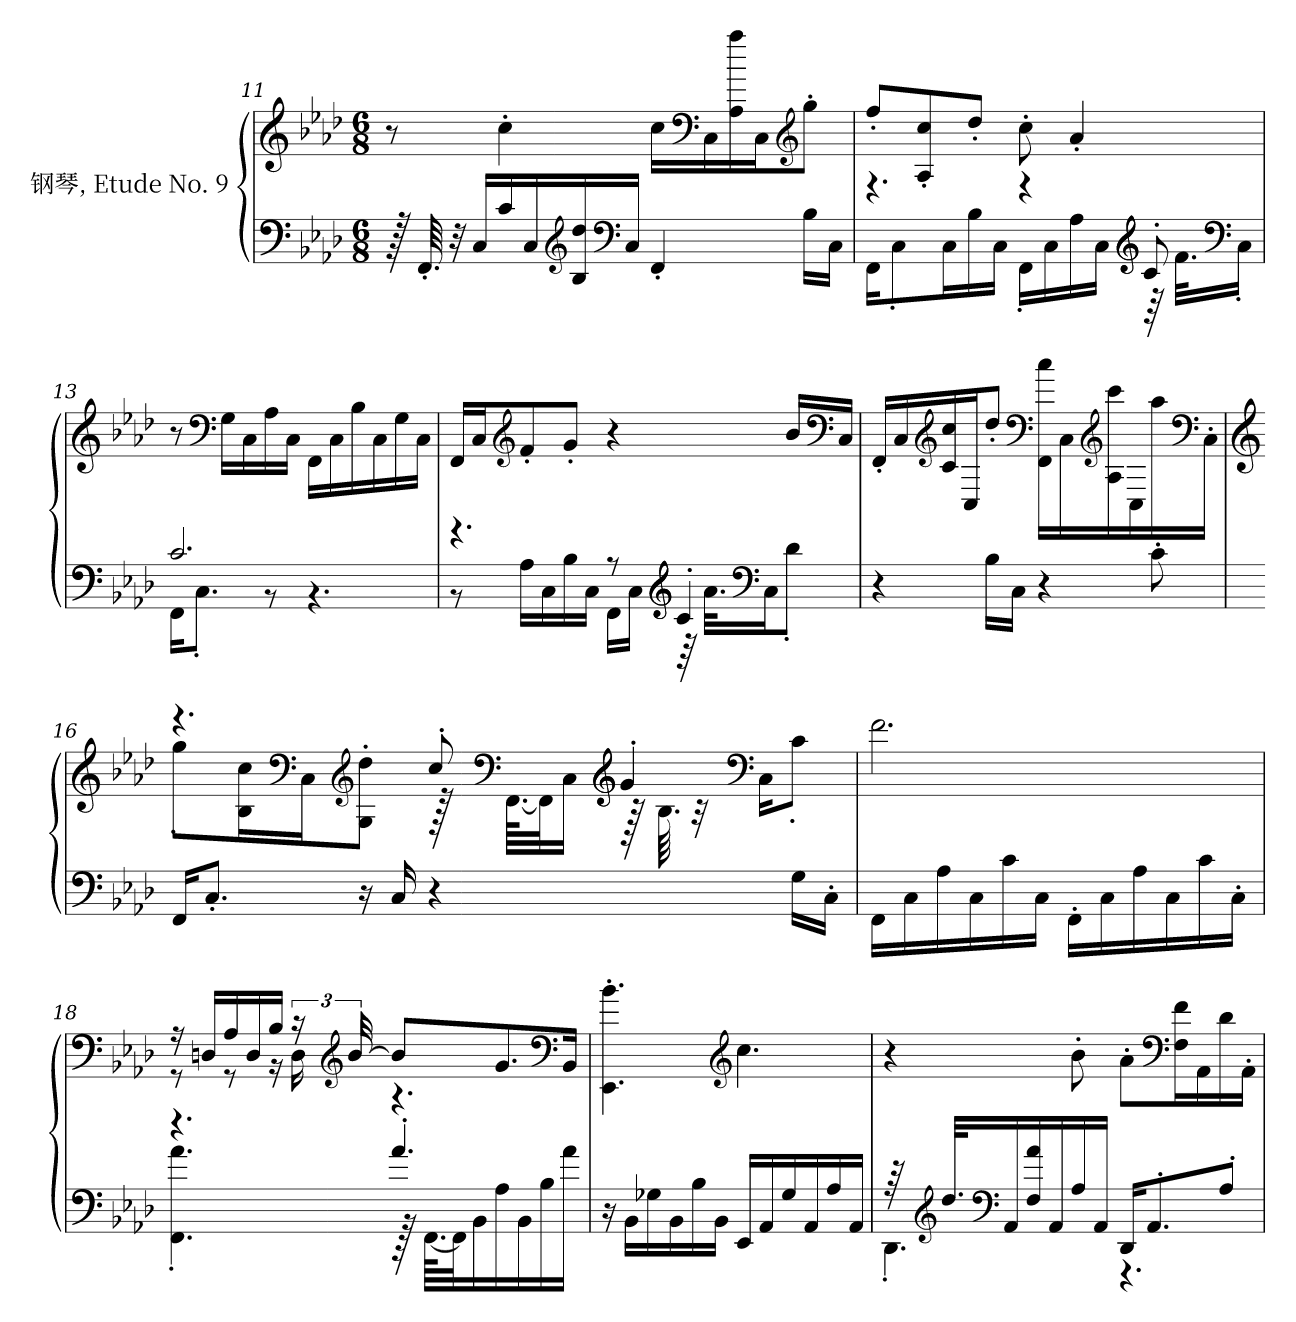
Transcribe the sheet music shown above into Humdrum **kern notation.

**kern	**kern
*part1	*part1
*staff2	*staff1
*I"钢琴, Etude No. 9	*
*clefF4	*clefG2
*k[b-e-a-d-]	*k[b-e-a-d-]
*M6/8	*M6/8
=11	=11
128r	8r
64.FF'/	.
32r	.
16C/LL	.
16c/	4cc'\
16C/	.
*clefG2	*
16B-/ 16dd-/	.
*clefF4	*
16C/JJ	.
4FF'/	16cc\LL
*	*clefF4
.	16C\
.	16A-\ 16aa-\
.	16C\J
*	*clefG2
16B-\LL	8gg'\J
16C\JJ	.
!!LO:LB:g=z
=12	=12
*^	*
4.r	16FF\KL	8ff'/L
.	8C'\	.
.	.	8A-/' 8cc/'
.	16C\L	.
.	16B-\	8dd-'/J
.	16C\JJ	.
4r	16FF'\LL	8cc'\
.	16C\	.
.	16A-\	4a-'/
.	16C\JJ	.
*clefG2	*	*
8c'/	64r	.
.	32.f\KLL	.
*clefF4	*	*
.	16C'\JJ	.
=13	=13	=13
2.c/	16FF\KL	8r
.	8.C'\J	.
*	*	*clefF4
.	.	16G\LL
.	.	16C\
.	8r	16A-\
.	.	16C\JJ
.	4.r	16FF\LL
.	.	16C\
.	.	16B-\
.	.	16C\
.	.	16G\
.	.	16C\JJ
!!LO:PB:g=z
=14	=14	=14
4.r	8r	16FF/LL
.	.	16C/J
*	*	*clefG2
.	16A-\LL	8f'/
.	16C\	.
.	16B-\	8g'/J
.	16C\JJ	.
8r	16FF\LL	4r
.	16C\JJ	.
*clefG2	*	*
4c'/	64r	.
.	32.a-\KLL	.
*clefF4	*	*
.	16C\J	.
.	8d-'\J	16b-/LL
*	*	*clefF4
.	.	16C/JJ
*v	*v	*
=15	=15
4r	16FF'/LL
.	16C/
*	*clefG2
.	16c/ 16cc/
.	16C/J
16B-\LL	8dd-'/J
16C\JJ	.
*	*clefF4
4r	16FF\ 16cc\LL
.	16C\
*	*clefG2
.	16A-\ 16ccc\
.	16C\
8c'\	16aa-\
*	*clefF4
.	16C'\JJ
!!LO:LB:g=z
=16	=16
*	*clefG2
*	*^
16FF/KL	4.r	8gg'\L
8.C'/J	.	.
.	.	16B-\ 16cc\L
*	*clefF4	*
.	.	16C\J
*	*clefG2	*
16r	.	8G\' 8dd-\'J
16C/	.	.
4r	8cc'/	128r
*	*clefF4	*
.	.	[64.FF\KLLL
.	.	32FF\J]
.	.	16C\JJ
*	*clefG2	*
.	4g'/	128r
.	.	64.B-\
.	.	32r
*	*clefF4	*
.	.	16C\KL
16G\LL	.	8c'\J
16C'\JJ	.	.
*	*v	*v
=17	=17
16FF\LL	2.f\
16C\	.
16A-\	.
16C\	.
16c\	.
16C\JJ	.
16FF'\LL	.
16C\	.
16A-\	.
16C\	.
16c\	.
16C'\JJ	.
!!LO:LB:g=z
=18	=18
*^	*^
4.r	4.FF\' 4.a-\'	16r	8r
.	.	16Dn/LL	.
.	.	16A-/	8r
.	.	16D/	.
.	.	16B-/JJ	16r
.	.	24r	16D\
*	*	*clefG2	*
.	.	[48b-/	.
4.a-'/	128r	8b-/L]	4.r
.	[64.FF\KLLL	.	.
.	32FF\J]	.	.
.	16BB-\	.	.
.	16A-\	8.g/	.
.	16BB-\	.	.
.	16B-\	.	.
*	*	*clefF4	*
.	16a-\JJ	16BB-/Jk	.
*v	*v	*	*
*	*v	*v
=19	=19
16r	4.EE-\' 4.b-\'
16BB-\LL	.
16G-X\	.
16BB-\	.
16B-\	.
16BB-\JJ	.
*	*clefG2
16EE-/LL	4.cc\
16AA-/	.
16G-/	.
16AA-/	.
16A-/	.
16AA-/JJ	.
!!LO:LB:g=z
=20	=20
*^	*
64r	4.DD-'\	4r
*clefG2	*	*
32.dd-/KLL	.	.
*clefF4	*	*
16AA-/	.	.
16F/ 16a-/	.	.
16AA-/	.	.
16A-/	.	8b-'\
16AA-/JJ	.	.
16DD-/KL	4.r	8a-'\L
8.AA-'/	.	.
*	*	*clefF4
.	.	16F\ 16f\L
.	.	16AA-\
8A-'/J	.	16d-\
.	.	16AA-'\JJ
*v	*v	*
=	=
*-	*-
